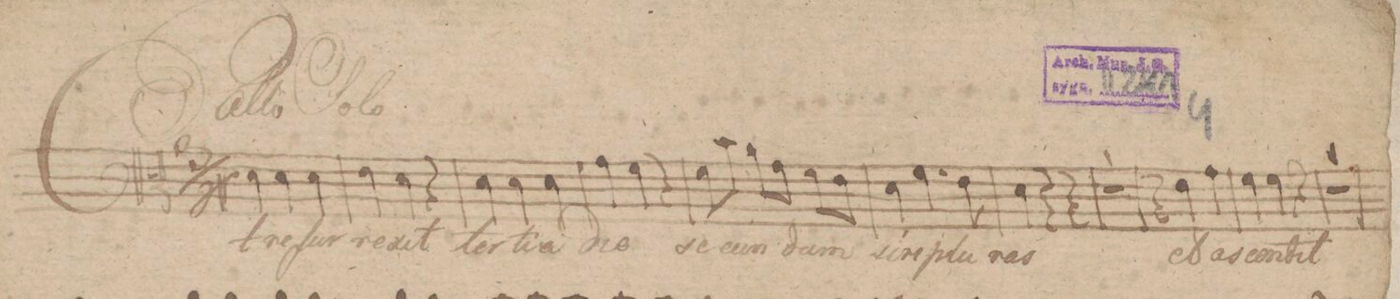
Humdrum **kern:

**kern	**text
*I"Alto	*
*clefC3	*
*k[f#c#]	*
*met(c|)	*
*M3/4	*
*M3/4	*
4d\	Et
4d\	re-
4d\	-ſur-
=152	=152
4e\	-re-
4d\	-xit
4r	.
=153	=153
4d\	ter-
4d\	-ti-
4d\	-a
=154	=154
4g\	di-
4f#\	-e
4r	.
=155	=155
8e\L	se-
8b\J	.
8a\L	-cun-
8g\J	.
8f#\L	-dum
8e\J	.
=156	=156
4d\	scri-
4.f#\	-ptu-
8e\	.
=157	=157
4d\	-ras
4r	.
4r	.
=158	=158
2.r	.
=159	=159
4r	.
4e\	et
4g\	a-
=160	=160
4f#\	-scen-
4f#\	-dit
4r	.
=161	=161
2.r	.
=162	=162
*-	*-
